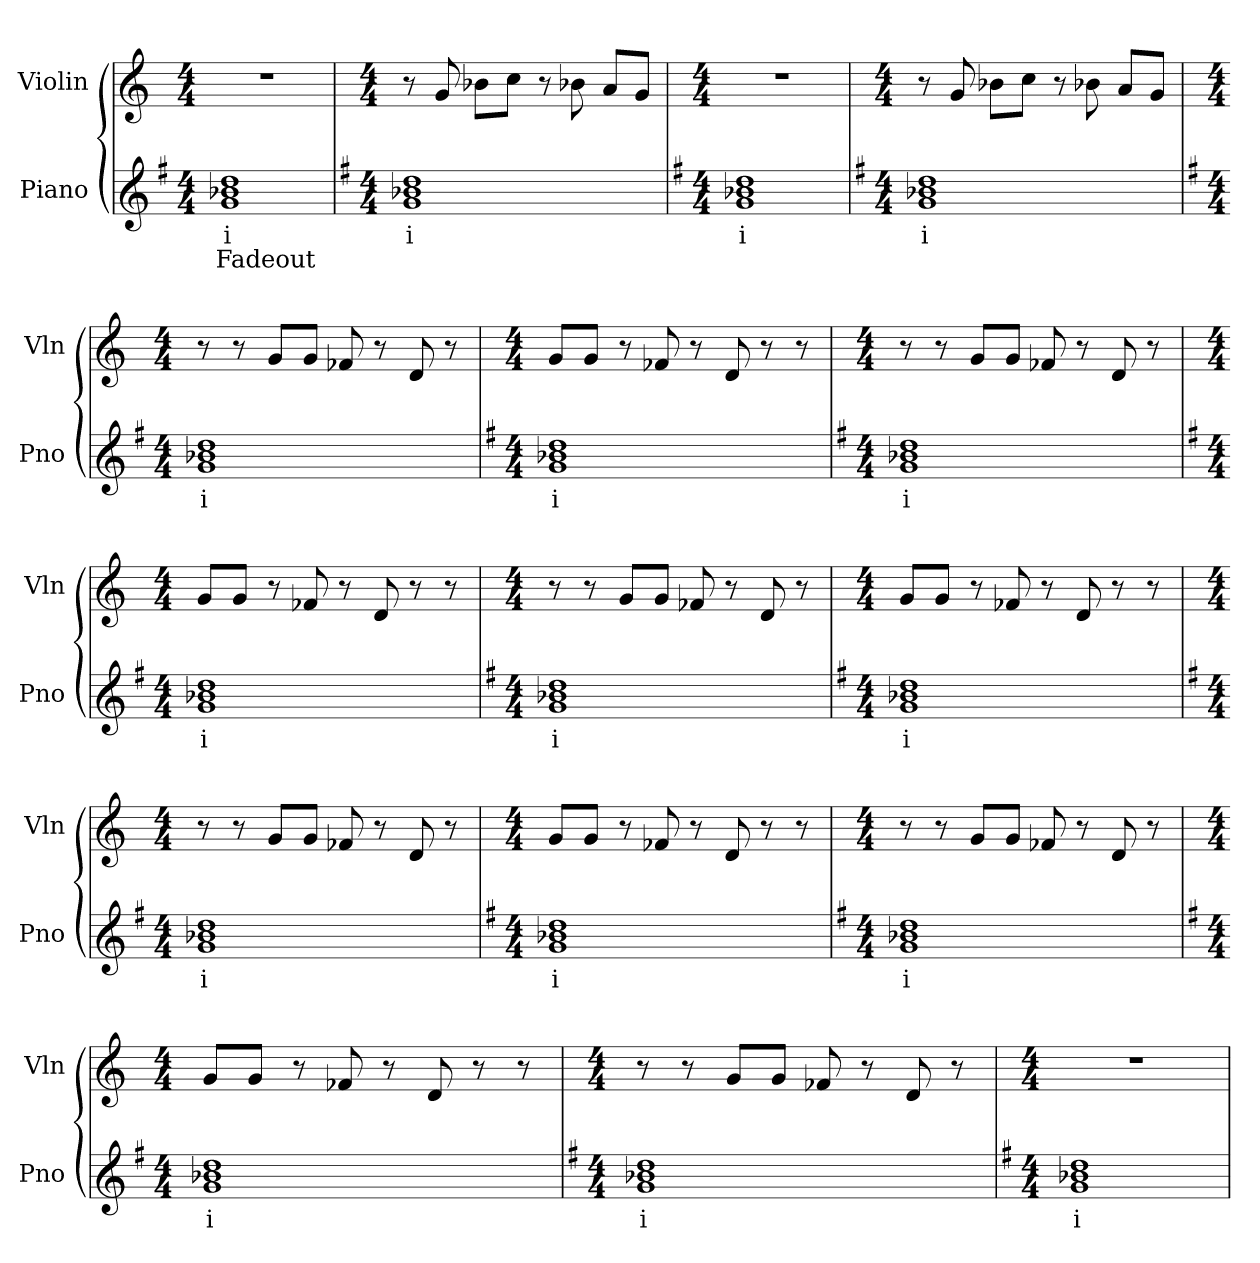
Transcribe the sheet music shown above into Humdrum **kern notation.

**kern	**text	**text	**kern
*part2	*part2	*part2	*part1
*staff2	*staff2	*staff2	*staff1
*I"Piano	*	*	*I"Violin
*I'Pno	*	*	*I'Vln
*k[f#]	*	*	*
*G:	*	*	*
*M4/4	*	*	*M4/4
=	=	=	=
1g 1b-X 1dd	i	Fadeout	1r
=	=	=	=
*k[f#]	*	*	*
*G:	*	*	*
*M4/4	*	*	*M4/4
1g 1b-X 1dd	i	.	8r
.	.	.	8g
.	.	.	8b-XL
.	.	.	8ccJ
.	.	.	8r
.	.	.	8b-X
.	.	.	8aL
.	.	.	8gJ
=	=	=	=
*k[f#]	*	*	*
*G:	*	*	*
*M4/4	*	*	*M4/4
1g 1b-X 1dd	i	.	1r
=	=	=	=
*k[f#]	*	*	*
*G:	*	*	*
*M4/4	*	*	*M4/4
1g 1b-X 1dd	i	.	8r
.	.	.	8g
.	.	.	8b-XL
.	.	.	8ccJ
.	.	.	8r
.	.	.	8b-X
.	.	.	8aL
.	.	.	8gJ
=	=	=	=
*k[f#]	*	*	*
*G:	*	*	*
*M4/4	*	*	*M4/4
1g 1b-X 1dd	i	.	8r
.	.	.	8r
.	.	.	8gL
.	.	.	8gJ
.	.	.	8f-X
.	.	.	8r
.	.	.	8d
.	.	.	8r
=	=	=	=
*k[f#]	*	*	*
*G:	*	*	*
*M4/4	*	*	*M4/4
1g 1b-X 1dd	i	.	8gL
.	.	.	8gJ
.	.	.	8r
.	.	.	8f-X
.	.	.	8r
.	.	.	8d
.	.	.	8r
.	.	.	8r
=	=	=	=
*k[f#]	*	*	*
*G:	*	*	*
*M4/4	*	*	*M4/4
1g 1b-X 1dd	i	.	8r
.	.	.	8r
.	.	.	8gL
.	.	.	8gJ
.	.	.	8f-X
.	.	.	8r
.	.	.	8d
.	.	.	8r
=	=	=	=
*k[f#]	*	*	*
*G:	*	*	*
*M4/4	*	*	*M4/4
1g 1b-X 1dd	i	.	8gL
.	.	.	8gJ
.	.	.	8r
.	.	.	8f-X
.	.	.	8r
.	.	.	8d
.	.	.	8r
.	.	.	8r
=	=	=	=
*k[f#]	*	*	*
*G:	*	*	*
*M4/4	*	*	*M4/4
1g 1b-X 1dd	i	.	8r
.	.	.	8r
.	.	.	8gL
.	.	.	8gJ
.	.	.	8f-X
.	.	.	8r
.	.	.	8d
.	.	.	8r
=	=	=	=
*k[f#]	*	*	*
*G:	*	*	*
*M4/4	*	*	*M4/4
1g 1b-X 1dd	i	.	8gL
.	.	.	8gJ
.	.	.	8r
.	.	.	8f-X
.	.	.	8r
.	.	.	8d
.	.	.	8r
.	.	.	8r
=	=	=	=
*k[f#]	*	*	*
*G:	*	*	*
*M4/4	*	*	*M4/4
1g 1b-X 1dd	i	.	8r
.	.	.	8r
.	.	.	8gL
.	.	.	8gJ
.	.	.	8f-X
.	.	.	8r
.	.	.	8d
.	.	.	8r
=	=	=	=
*k[f#]	*	*	*
*G:	*	*	*
*M4/4	*	*	*M4/4
1g 1b-X 1dd	i	.	8gL
.	.	.	8gJ
.	.	.	8r
.	.	.	8f-X
.	.	.	8r
.	.	.	8d
.	.	.	8r
.	.	.	8r
=	=	=	=
*k[f#]	*	*	*
*G:	*	*	*
*M4/4	*	*	*M4/4
1g 1b-X 1dd	i	.	8r
.	.	.	8r
.	.	.	8gL
.	.	.	8gJ
.	.	.	8f-X
.	.	.	8r
.	.	.	8d
.	.	.	8r
=	=	=	=
*k[f#]	*	*	*
*G:	*	*	*
*M4/4	*	*	*M4/4
1g 1b-X 1dd	i	.	8gL
.	.	.	8gJ
.	.	.	8r
.	.	.	8f-X
.	.	.	8r
.	.	.	8d
.	.	.	8r
.	.	.	8r
=	=	=	=
*k[f#]	*	*	*
*G:	*	*	*
*M4/4	*	*	*M4/4
1g 1b-X 1dd	i	.	8r
.	.	.	8r
.	.	.	8gL
.	.	.	8gJ
.	.	.	8f-X
.	.	.	8r
.	.	.	8d
.	.	.	8r
=	=	=	=
*k[f#]	*	*	*
*G:	*	*	*
*M4/4	*	*	*M4/4
1g 1b-X 1dd	i	.	1r
=	=	=	=
*-	*-	*-	*-
